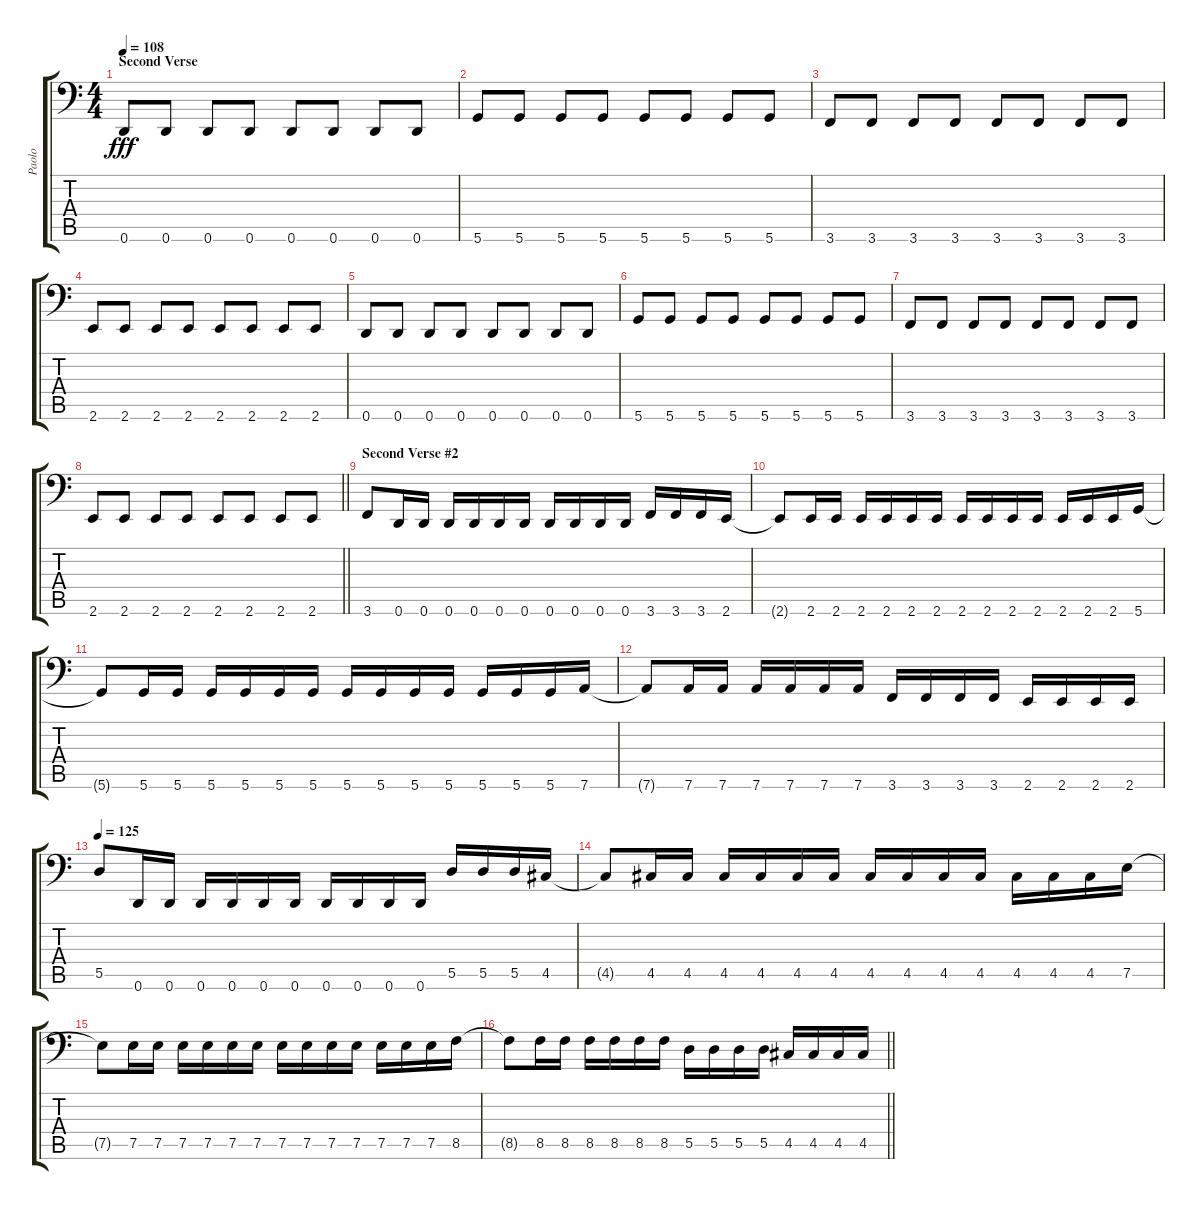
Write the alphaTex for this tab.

\track ("Paolo" "Paolo") {instrument electricbasspick}
\staff {score tabs}
\tuning (E3 B2 G2 D2 A1 D1) {hide}
\ts (4 4)
\section ("" "Second Verse")
\tempo 108
\clef f4
\ks c
0.6.8{dy fff} 0.6.8 0.6.8 0.6.8 0.6.8 0.6.8 0.6.8 0.6.8 |
5.6.8 5.6.8 5.6.8 5.6.8 5.6.8 5.6.8 5.6.8 5.6.8 |
3.6.8 3.6.8 3.6.8 3.6.8 3.6.8 3.6.8 3.6.8 3.6.8 |
2.6.8 2.6.8 2.6.8 2.6.8 2.6.8 2.6.8 2.6.8 2.6.8 |
0.6.8 0.6.8 0.6.8 0.6.8 0.6.8 0.6.8 0.6.8 0.6.8 |
5.6.8 5.6.8 5.6.8 5.6.8 5.6.8 5.6.8 5.6.8 5.6.8 |
3.6.8 3.6.8 3.6.8 3.6.8 3.6.8 3.6.8 3.6.8 3.6.8 |
\barLineRight lightlight
2.6.8 2.6.8 2.6.8 2.6.8 2.6.8 2.6.8 2.6.8 2.6.8 |
\section ("" "Second Verse #2")
3.6.8 0.6.16 0.6.16 0.6.16 0.6.16 0.6.16 0.6.16 0.6.16 0.6.16 0.6.16 0.6.16 3.6.16 3.6.16 3.6.16 2.6.16 |
2.6{t}.8 2.6.16 2.6.16 2.6.16 2.6.16 2.6.16 2.6.16 2.6.16 2.6.16 2.6.16 2.6.16 2.6.16 2.6.16 2.6.16 5.6.16 |
5.6{t}.8 5.6.16 5.6.16 5.6.16 5.6.16 5.6.16 5.6.16 5.6.16 5.6.16 5.6.16 5.6.16 5.6.16 5.6.16 5.6.16 7.6.16 |
7.6{t}.8 7.6.16 7.6.16 7.6.16 7.6.16 7.6.16 7.6.16 3.6.16 3.6.16 3.6.16 3.6.16 2.6.16 2.6.16 2.6.16 2.6.16 |
\tempo 125
5.5.8 0.6.16 0.6.16 0.6.16 0.6.16 0.6.16 0.6.16 0.6.16 0.6.16 0.6.16 0.6.16 5.5.16 5.5.16 5.5.16 4.5.16 |
4.5{t}.8 4.5.16 4.5.16 4.5.16 4.5.16 4.5.16 4.5.16 4.5.16 4.5.16 4.5.16 4.5.16 4.5.16 4.5.16 4.5.16 7.5.16 |
7.5{t}.8 7.5.16 7.5.16 7.5.16 7.5.16 7.5.16 7.5.16 7.5.16 7.5.16 7.5.16 7.5.16 7.5.16 7.5.16 7.5.16 8.5.16 |
\barLineRight lightlight
8.5{t}.8 8.5.16 8.5.16 8.5.16 8.5.16 8.5.16 8.5.16 5.5.16 5.5.16 5.5.16 5.5.16 4.5.16 4.5.16 4.5.16 4.5.16
